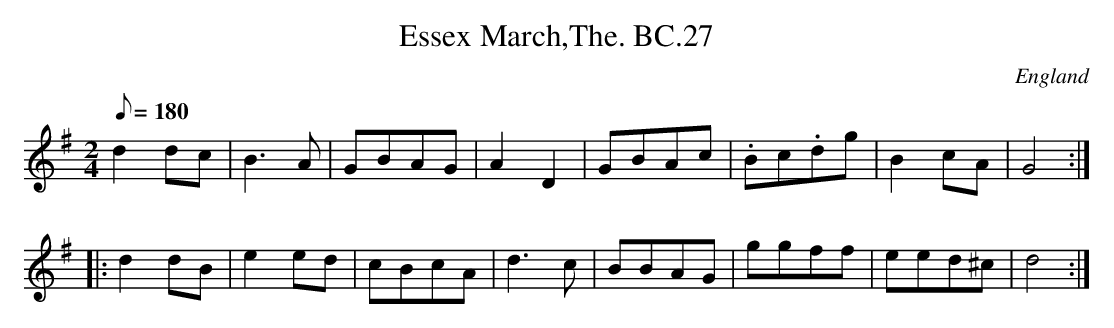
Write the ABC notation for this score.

X:1
T:Essex March,The. BC.27
M:2/4
L:1/8
Q:180
O:England
K:G
d2 dc | B3 A | GBAG | A2 D2 | GBAc |. Bc.dg | B2 cA | G4 :|!
|:d2 dB | e2 ed | cBcA | d3 c | BBAG | ggff | eed^c | d4 :|]
